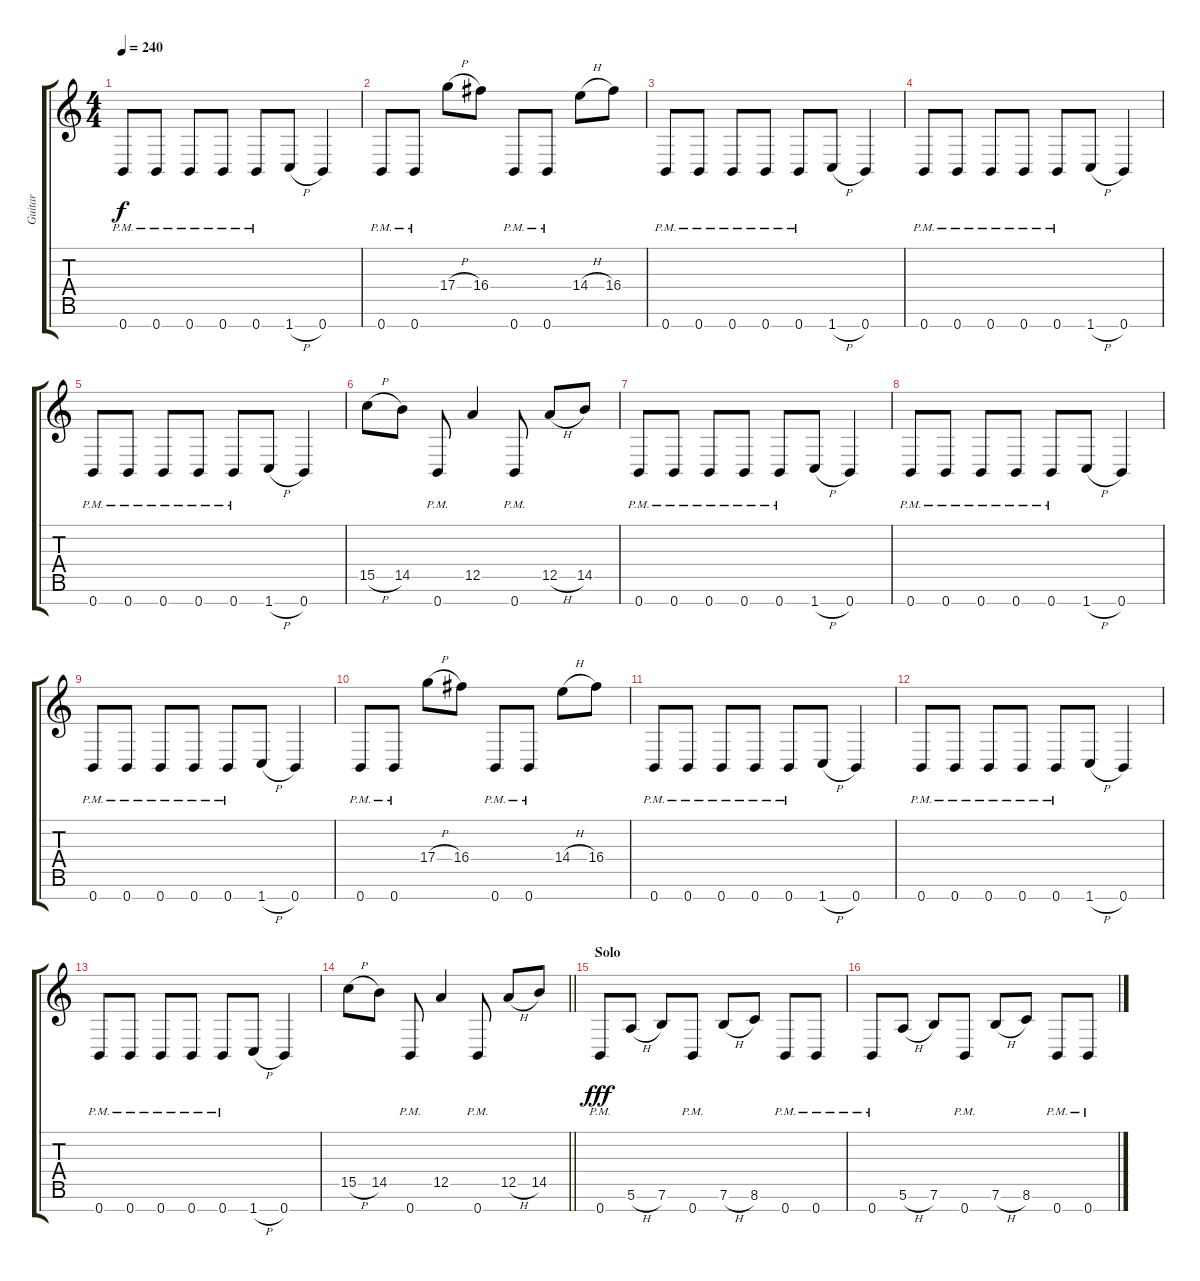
\track ("Guitar" "Guitar") {instrument distortionguitar}
\staff {score tabs}
\tuning (E4 B3 G3 D3 A2 E2 B1) {hide}
\ts (4 4)
\tempo 240
\clef g2
\ks c
0.7{pm}.8{dy f} 0.7{pm}.8 0.7{pm}.8 0.7{pm}.8 0.7{pm}.8 1.7{h}.8 0.7.4 |
0.7{pm}.8 0.7{pm}.8 17.4{h}.8 16.4.8 0.7{pm}.8 0.7{pm}.8 14.4{h}.8 16.4.8 |
0.7{pm}.8 0.7{pm}.8 0.7{pm}.8 0.7{pm}.8 0.7{pm}.8 1.7{h}.8 0.7.4 |
0.7{pm}.8 0.7{pm}.8 0.7{pm}.8 0.7{pm}.8 0.7{pm}.8 1.7{h}.8 0.7.4 |
0.7{pm}.8 0.7{pm}.8 0.7{pm}.8 0.7{pm}.8 0.7{pm}.8 1.7{h}.8 0.7.4 |
15.5{h}.8 14.5.8 0.7{pm}.8 12.5.4 0.7{pm}.8 12.5{h}.8 14.5.8 |
0.7{pm}.8 0.7{pm}.8 0.7{pm}.8 0.7{pm}.8 0.7{pm}.8 1.7{h}.8 0.7.4 |
0.7{pm}.8 0.7{pm}.8 0.7{pm}.8 0.7{pm}.8 0.7{pm}.8 1.7{h}.8 0.7.4 |
0.7{pm}.8 0.7{pm}.8 0.7{pm}.8 0.7{pm}.8 0.7{pm}.8 1.7{h}.8 0.7.4 |
0.7{pm}.8 0.7{pm}.8 17.4{h}.8 16.4.8 0.7{pm}.8 0.7{pm}.8 14.4{h}.8 16.4.8 |
0.7{pm}.8 0.7{pm}.8 0.7{pm}.8 0.7{pm}.8 0.7{pm}.8 1.7{h}.8 0.7.4 |
0.7{pm}.8 0.7{pm}.8 0.7{pm}.8 0.7{pm}.8 0.7{pm}.8 1.7{h}.8 0.7.4 |
0.7{pm}.8 0.7{pm}.8 0.7{pm}.8 0.7{pm}.8 0.7{pm}.8 1.7{h}.8 0.7.4 |
\barLineRight lightlight
15.5{h}.8 14.5.8 0.7{pm}.8 12.5.4 0.7{pm}.8 12.5{h}.8 14.5.8 |
\section ("" "Solo")
0.7{pm}.8{dy fff} 5.6{h}.8 7.6.8 0.7{pm}.8 7.6{h}.8 8.6.8 0.7{pm}.8 0.7{pm}.8 |
0.7{pm}.8 5.6{h}.8 7.6.8 0.7{pm}.8 7.6{h}.8 8.6.8 0.7{pm}.8 0.7{pm}.8
